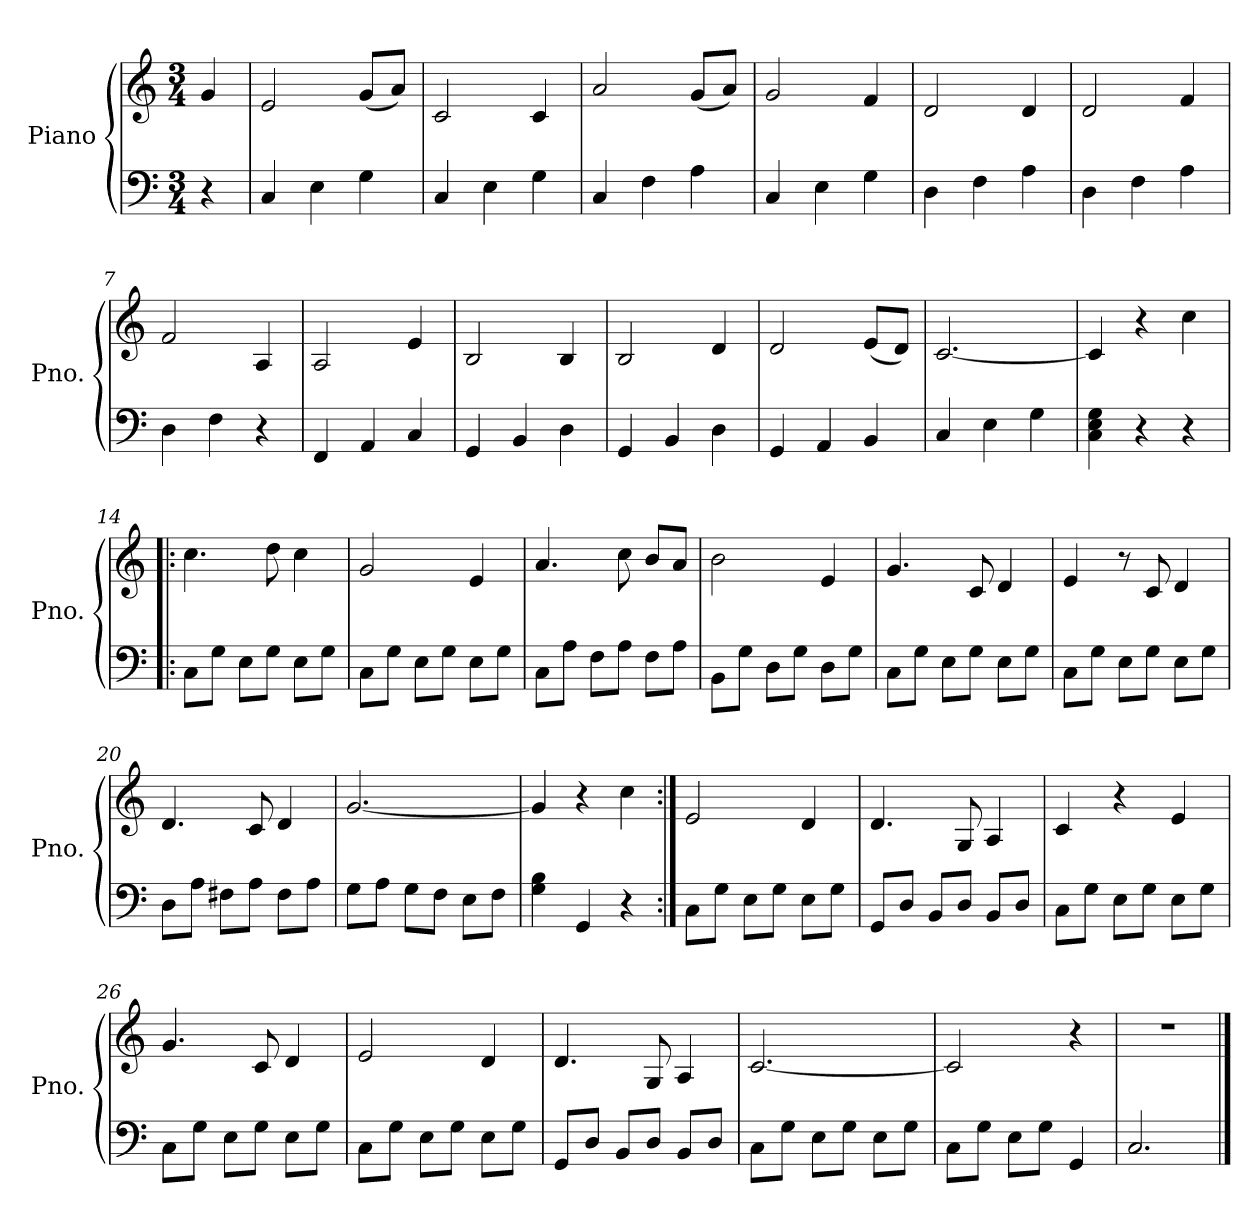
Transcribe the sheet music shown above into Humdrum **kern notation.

**kern	**kern
*part1	*part1
*staff2	*staff1
*I"Piano	*
*I'Pno.	*
*clefF4	*clefG2
*k[]	*k[]
*M3/4	*M3/4
=	=
4r	4g/
=1	=1
*	*MM100
4C/	2e/
4E\	.
4G\	(8g/L
.	8a/J)
=2	=2
4C/	2c/
4E\	.
4G\	4c/
=3	=3
4C/	2a/
4F\	.
4A\	(8g/L
.	8a/J)
=4	=4
4C/	2g/
4E\	.
4G\	4f/
=5	=5
4D\	2d/
4F\	.
4A\	4d/
=6	=6
4D\	2d/
4F\	.
4A\	4f/
=7	=7
4D\	2f/
4F\	.
4r	4A/
=8	=8
4FF/	2A/
4AA/	.
4C/	4e/
=9	=9
4GG/	2B/
4BB/	.
4D\	4B/
=10	=10
4GG/	2B/
4BB/	.
4D\	4d/
!!LO:LB:g=z
=11	=11
4GG/	2d/
4AA/	.
4BB/	(8e/L
.	8d/J)
=12	=12
4C/	[2.c/
4E\	.
4G\	.
=13	=13
4C\ 4E\ 4G\	4c/]
4r	4r
4r	4cc\
=14!|:	=14!|:
8C\L	4.cc\
8G\J	.
8E\L	.
8G\J	8dd\
8E\L	4cc\
8G\J	.
=15	=15
8C\L	2g/
8G\J	.
8E\L	.
8G\J	.
8E\L	4e/
8G\J	.
=16	=16
8C\L	4.a/
8A\J	.
8F\L	.
8A\J	8cc\
8F\L	8b/L
8A\J	8a/J
=17	=17
8BB\L	2b\
8G\J	.
8D\L	.
8G\J	.
8D\L	4e/
8G\J	.
!!LO:LB:g=z
=18	=18
8C\L	4.g/
8G\J	.
8E\L	.
8G\J	8c/
8E\L	4d/
8G\J	.
=19	=19
8C\L	4e/
8G\J	.
8E\L	8r
8G\J	8c/
8E\L	4d/
8G\J	.
=20	=20
8D\L	4.d/
8A\J	.
8F#X\L	.
8A\J	8c/
8F#\L	4d/
8A\J	.
=21	=21
8G\L	[2.g/
8A\J	.
8G\L	.
8F\J	.
8E\L	.
8F\J	.
=22	=22
4G\ 4B\	4g/]
4GG/	4r
4r	4cc\
=23:|!	=23:|!
8C\L	2e/
8G\J	.
8E\L	.
8G\J	.
8E\L	4d/
8G\J	.
!!LO:LB:g=z
=24	=24
8GG/L	4.d/
8D/J	.
8BB/L	.
8D/J	8G/
8BB/L	4A/
8D/J	.
=25	=25
8C\L	4c/
8G\J	.
8E\L	4r
8G\J	.
8E\L	4e/
8G\J	.
=26	=26
8C\L	4.g/
8G\J	.
8E\L	.
8G\J	8c/
8E\L	4d/
8G\J	.
=27	=27
8C\L	2e/
8G\J	.
8E\L	.
8G\J	.
8E\L	4d/
8G\J	.
=28	=28
8GG/L	4.d/
8D/J	.
8BB/L	.
8D/J	8G/
8BB/L	4A/
8D/J	.
=29	=29
8C\L	[2.c/
8G\J	.
8E\L	.
8G\J	.
8E\L	.
8G\J	.
!!LO:LB:g=z
=30	=30
8C\L	2c/]
8G\J	.
8E\L	.
8G\J	.
4GG/	4r
=31	=31
2.C/	2.r
==	==
*-	*-
